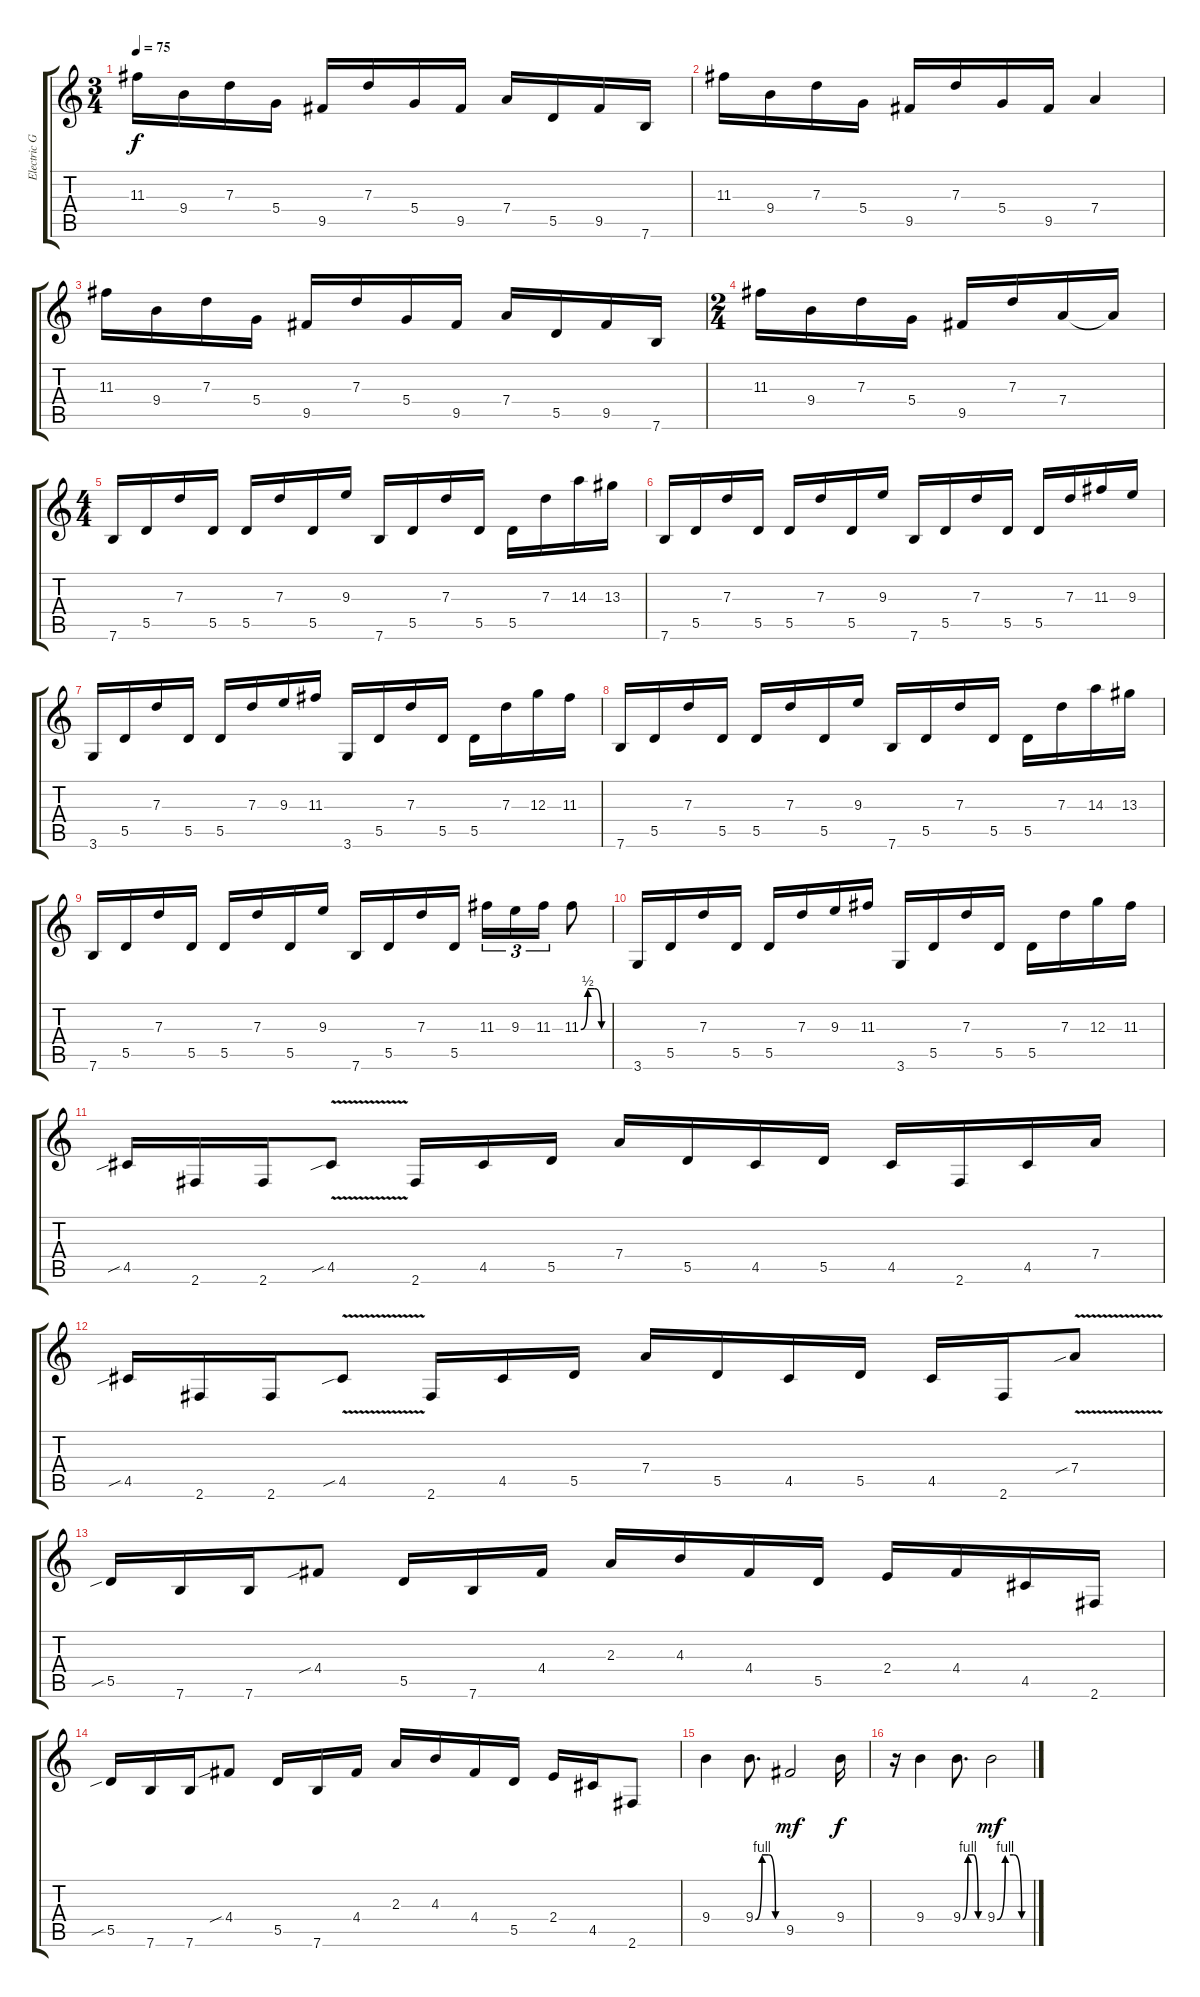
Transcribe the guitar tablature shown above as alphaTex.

\track ("Electric Guitar" "Electric G") {instrument overdrivenguitar}
\staff {score tabs}
\tuning (E4 B3 G3 D3 A2 E2) {hide}
\ts (3 4)
\tempo 75
\clef g2
\ks c
11.3.16{dy f} 9.4.16 7.3.16 5.4.16 9.5.16 7.3.16 5.4.16 9.5.16 7.4.16 5.5.16 9.5.16 7.6.16 |
11.3.16 9.4.16 7.3.16 5.4.16 9.5.16 7.3.16 5.4.16 9.5.16 7.4.4 |
11.3.16 9.4.16 7.3.16 5.4.16 9.5.16 7.3.16 5.4.16 9.5.16 7.4.16 5.5.16 9.5.16 7.6.16 |
\ts (2 4)
11.3.16 9.4.16 7.3.16 5.4.16 9.5.16 7.3.16 7.4.16 7.4{t}.16 |
\ts (4 4)
7.6.16 5.5.16 7.3.16 5.5.16 5.5.16 7.3.16 5.5.16 9.3.16 7.6.16 5.5.16 7.3.16 5.5.16 5.5.16 7.3.16 14.3.16 13.3.16 |
7.6.16 5.5.16 7.3.16 5.5.16 5.5.16 7.3.16 5.5.16 9.3.16 7.6.16 5.5.16 7.3.16 5.5.16 5.5.16 7.3.16 11.3.16 9.3.16 |
3.6.16 5.5.16 7.3.16 5.5.16 5.5.16 7.3.16 9.3.16 11.3.16 3.6.16 5.5.16 7.3.16 5.5.16 5.5.16 7.3.16 12.3.16 11.3.16 |
7.6.16 5.5.16 7.3.16 5.5.16 5.5.16 7.3.16 5.5.16 9.3.16 7.6.16 5.5.16 7.3.16 5.5.16 5.5.16 7.3.16 14.3.16 13.3.16 |
7.6.16 5.5.16 7.3.16 5.5.16 5.5.16 7.3.16 5.5.16 9.3.16 7.6.16 5.5.16 7.3.16 5.5.16 11.3.16{tu (3 2)} 9.3.16{tu (3 2)} 11.3.16{tu (3 2)} 11.3{be (custom 0 0 15 2 30 2 45 0 60 0)}.8 |
3.6.16 5.5.16 7.3.16 5.5.16 5.5.16 7.3.16 9.3.16 11.3.16 3.6.16 5.5.16 7.3.16 5.5.16 5.5.16 7.3.16 12.3.16 11.3.16 |
4.5{sib}.16 2.6.16 2.6.16 4.5{v sib}.8 2.6.16 4.5.16 5.5.16 7.4.16 5.5.16 4.5.16 5.5.16 4.5.16 2.6.16 4.5.16 7.4.16 |
4.5{sib}.16 2.6.16 2.6.16 4.5{v sib}.8 2.6.16 4.5.16 5.5.16 7.4.16 5.5.16 4.5.16 5.5.16 4.5.16 2.6.16 7.4{v sib}.8 |
5.5{sib}.16 7.6.16 7.6.16 4.4{sib}.8 5.5.16 7.6.16 4.4.16 2.3.16 4.3.16 4.4.16 5.5.16 2.4.16 4.4.16 4.5.16 2.6.16 |
5.5{sib}.16 7.6.16 7.6.16 4.4{sib}.8 5.5.16 7.6.16 4.4.16 2.3.16 4.3.16 4.4.16 5.5.16 2.4.16 4.5.16 2.6.8 |
9.4.4 9.4{be (custom 0 0 15 4 30 4 45 0 60 0)}.8{d} 9.5.2{dy mf} 9.4.16{dy f} |
r.16 9.4.4 9.4{be (custom 0 0 15 4 30 4 45 0 60 0)}.8{d} 9.4{be (custom 0 0 15 4 30 4 45 0 60 0)}.2{dy mf}
